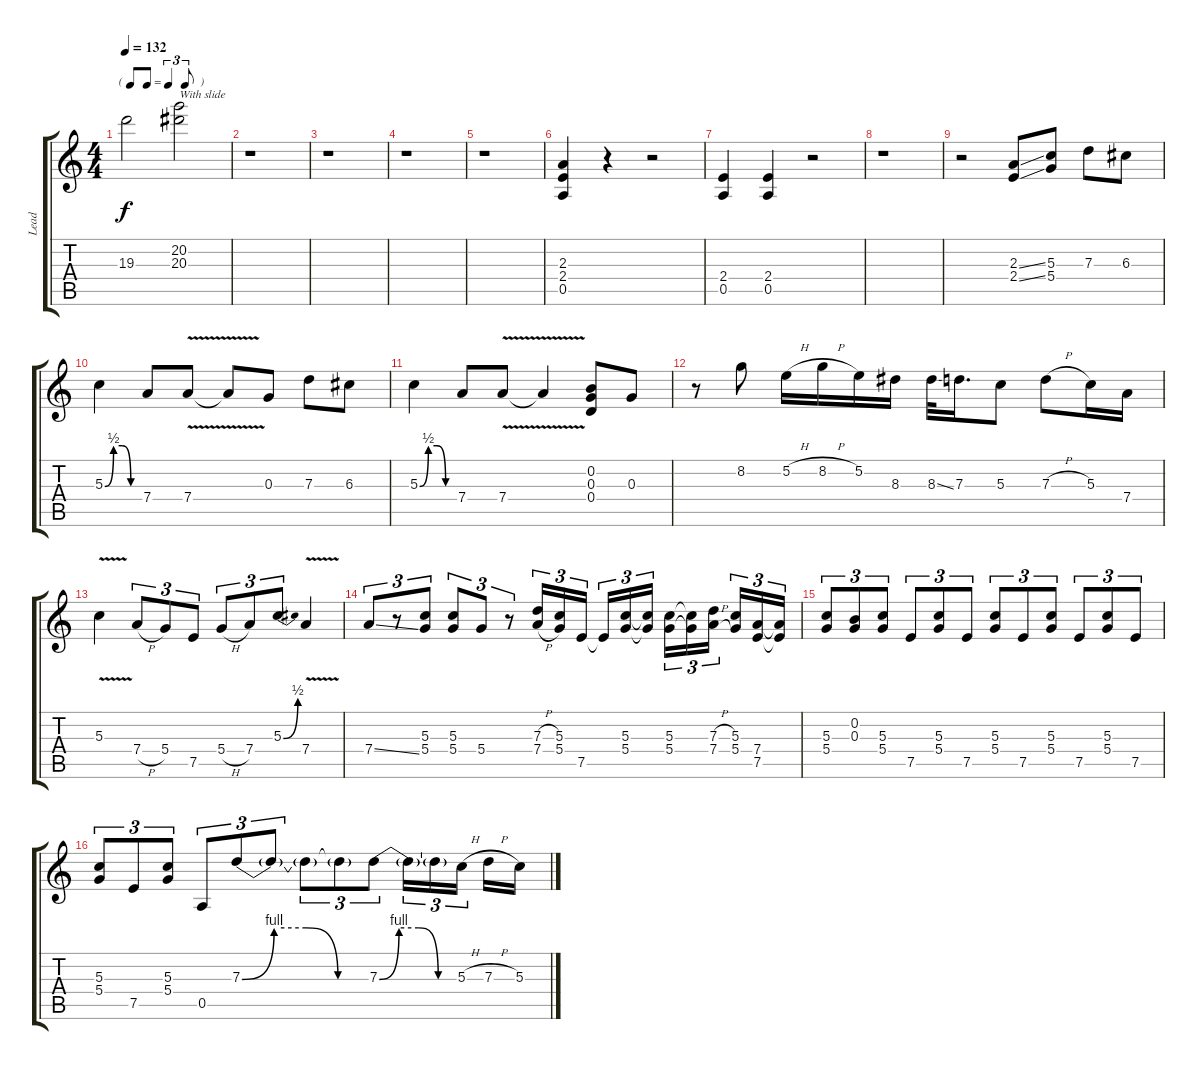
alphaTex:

\track ("Lead " "Lead ") {instrument distortionguitar}
\staff {score tabs}
\tuning (E4 B3 G3 D3 A2 E2) {hide}
\ts (4 4)
\tf triplet8th
\tempo 132
\clef g2
\ks c
19.3{t}.2{dy f} (20.2 20.3).2{txt "With slide"} |
r.1 |
r.1 |
r.1 |
r.1 |
(2.3 2.4 0.5).4 r.4 r.2 |
(2.4 0.5).4 (2.4 0.5).4 r.2 |
r.1 |
r.2 (2.3{ss} 2.4{ss}).8 (5.3 5.4).8 7.3.8 6.3.8 |
5.3{be (custom 0 0 15 2 30 2 45 0 60 0)}.4 7.4.8 7.4{v}.8 7.4{t}.8 0.3.8 7.3.8 6.3.8 |
5.3{be (custom 0 0 15 2 30 2 45 0 60 0)}.4 7.4.8 7.4{v}.8 7.4{t}.4 (0.2 0.3 0.4).8 0.3.8 |
r.8 8.2.8 5.2{h}.16 8.2{h}.16 5.2.16 8.3.16 8.3{ss}.32 7.3.16{d} 5.3.8 7.3{h}.8 5.3.16 7.4.16 |
5.3{v}.4 7.4{h}.8{tu (3 2)} 5.4.8{tu (3 2)} 7.5.8{tu (3 2)} 5.4{h}.8{tu (3 2)} 7.4.8{tu (3 2)} 5.3{be (bend 0 0 60 2)}.8{tu (3 2)} 7.4{v}.4 |
7.4{ss}.8{tu (3 2)} r.8{tu (3 2)} (5.3 5.4).8{tu (3 2)} (5.3 5.4).8{tu (3 2)} 5.4.8{tu (3 2)} r.8{tu (3 2)} (7.3{h} 7.4{h}).16{tu (3 2)} (5.3 5.4).16{tu (3 2)} 7.5.16{tu (3 2)} 7.5{t}.16{tu (3 2)} (5.3 5.4).16{tu (3 2)} (5.3{t} 5.4{t}).16{tu (3 2)} (5.3 5.4).16{tu (3 2)} (5.3{t} 5.4{t}).16{tu (3 2)} (7.3{h} 7.4{h}).16{tu (3 2)} (5.3 5.4).16{tu (3 2)} (7.4 7.5).16{tu (3 2)} (7.4{t} 7.5{t}).16{tu (3 2)} |
(5.3 5.4).8{tu (3 2)} (0.2 0.3).8{tu (3 2)} (5.3 5.4).8{tu (3 2)} 7.5.8{tu (3 2)} (5.3 5.4).8{tu (3 2)} 7.5.8{tu (3 2)} (5.3 5.4).8{tu (3 2)} 7.5.8{tu (3 2)} (5.3 5.4).8{tu (3 2)} 7.5.8{tu (3 2)} (5.3 5.4).8{tu (3 2)} 7.5.8{tu (3 2)} |
(5.3 5.4).8{tu (3 2)} 7.5.8{tu (3 2)} (5.3 5.4).8{tu (3 2)} 0.5.8{tu (3 2)} 7.3{be (custom 0 0 15 4 30 4 45 0 60 0)}.8{tu (3 2)} 7.3{t}.8{tu (3 2)} 7.3{t}.8{tu (3 2)} 7.3{t}.8{tu (3 2)} 7.3{be (custom 0 0 15 4 30 4 45 0 60 0)}.8{tu (3 2)} 7.3{t}.16{tu (3 2)} 7.3{t}.16{tu (3 2)} 5.3{h}.16{tu (3 2)} 7.3{h}.16 5.3.16
